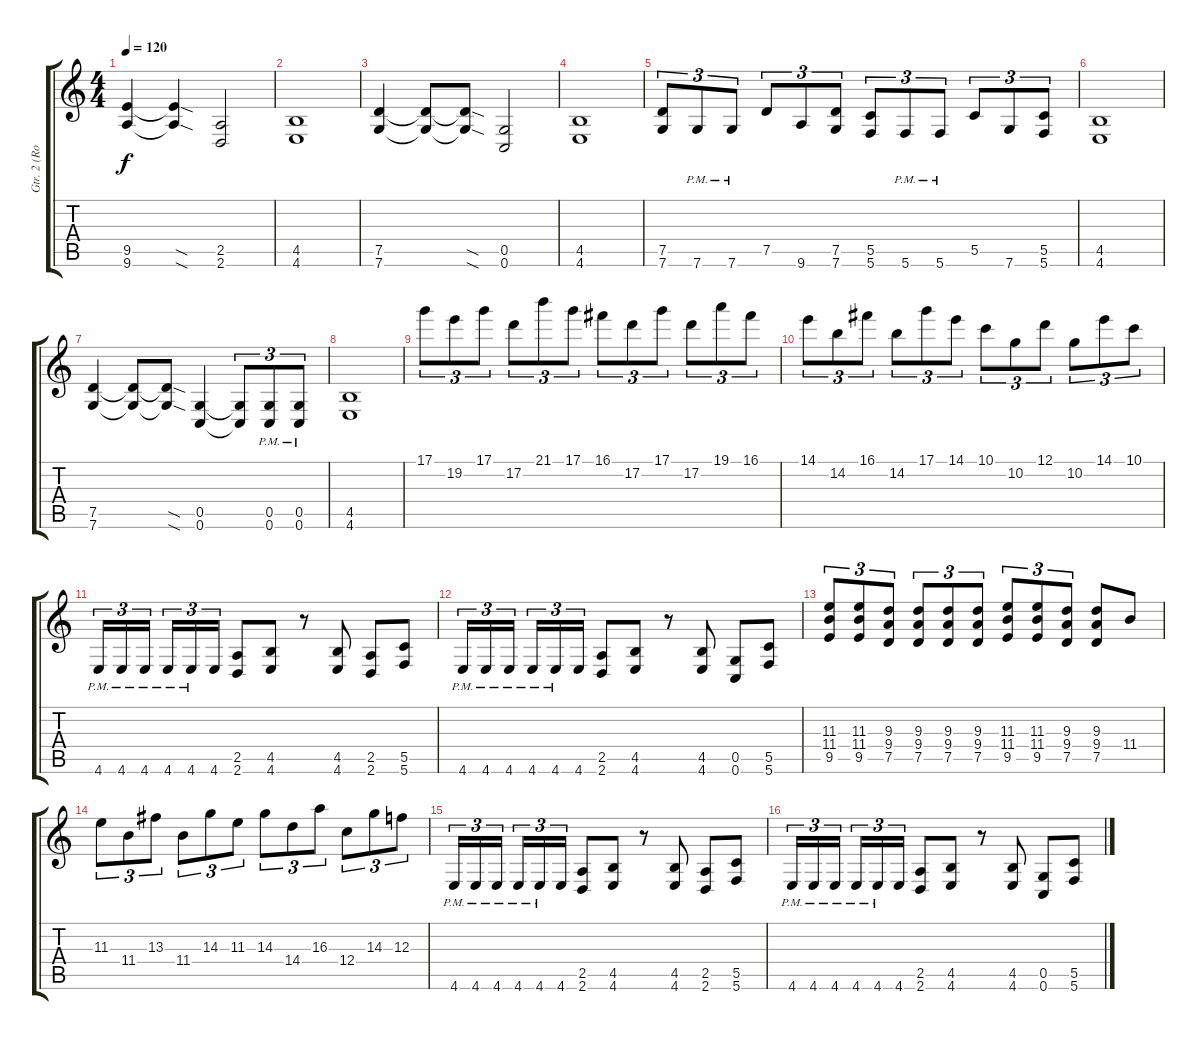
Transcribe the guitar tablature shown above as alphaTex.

\track ("Gtr. 2 (Roope Latvala)" "Gtr. 2 (Ro") {instrument distortionguitar}
\staff {score tabs}
\tuning (D4 A3 F3 C3 G2 C2) {hide}
\ts (4 4)
\tempo 120
\clef g2
\ks c
(9.5 9.6).4{dy f} (9.5{sod t} 9.6{sod t}).4 (2.5 2.6).2 |
(4.5 4.6).1 |
(7.5 7.6).4 (7.5{t} 7.6{t}).8 (7.5{sod t} 7.6{sod t}).8 (0.5 0.6).2 |
(4.5 4.6).1 |
(7.5 7.6).8{tu (3 2)} 7.6{pm}.8{tu (3 2)} 7.6{pm}.8{tu (3 2)} 7.5.8{tu (3 2)} 9.6.8{tu (3 2)} (7.5 7.6).8{tu (3 2)} (5.5 5.6).8{tu (3 2)} 5.6{pm}.8{tu (3 2)} 5.6{pm}.8{tu (3 2)} 5.5.8{tu (3 2)} 7.6.8{tu (3 2)} (5.5 5.6).8{tu (3 2)} |
(4.5 4.6).1 |
(7.5 7.6).4 (7.5{t} 7.6{t}).8 (7.5{sod t} 7.6{sod t}).8 (0.5 0.6).4 (0.5{t} 0.6{t}).8{tu (3 2)} (0.5{pm} 0.6{pm}).8{tu (3 2)} (0.5{pm} 0.6{pm}).8{tu (3 2)} |
(4.5 4.6).1 |
17.1.8{tu (3 2)} 19.2.8{tu (3 2)} 17.1.8{tu (3 2)} 17.2.8{tu (3 2)} 21.1.8{tu (3 2)} 17.1.8{tu (3 2)} 16.1.8{tu (3 2)} 17.2.8{tu (3 2)} 17.1.8{tu (3 2)} 17.2.8{tu (3 2)} 19.1.8{tu (3 2)} 16.1.8{tu (3 2)} |
14.1.8{tu (3 2)} 14.2.8{tu (3 2)} 16.1.8{tu (3 2)} 14.2.8{tu (3 2)} 17.1.8{tu (3 2)} 14.1.8{tu (3 2)} 10.1.8{tu (3 2)} 10.2.8{tu (3 2)} 12.1.8{tu (3 2)} 10.2.8{tu (3 2)} 14.1.8{tu (3 2)} 10.1.8{tu (3 2)} |
4.6{pm}.16{tu (3 2)} 4.6{pm}.16{tu (3 2)} 4.6{pm}.16{tu (3 2) beam splitsecondary} 4.6{pm}.16{tu (3 2)} 4.6{pm}.16{tu (3 2)} 4.6.16{tu (3 2)} (2.5 2.6).8 (4.5 4.6).8 r.8 (4.5 4.6).8 (2.5 2.6).8 (5.5 5.6).8 |
4.6{pm}.16{tu (3 2)} 4.6{pm}.16{tu (3 2)} 4.6{pm}.16{tu (3 2) beam splitsecondary} 4.6{pm}.16{tu (3 2)} 4.6{pm}.16{tu (3 2)} 4.6.16{tu (3 2)} (2.5 2.6).8 (4.5 4.6).8 r.8 (4.5 4.6).8 (0.5 0.6).8 (5.5 5.6).8 |
(11.3 11.4 9.5).8{tu (3 2)} (11.3 11.4 9.5).8{tu (3 2)} (9.3 9.4 7.5).8{tu (3 2)} (9.3 9.4 7.5).8{tu (3 2)} (9.3 9.4 7.5).8{tu (3 2)} (9.3 9.4 7.5).8{tu (3 2)} (11.3 11.4 9.5).8{tu (3 2)} (11.3 11.4 9.5).8{tu (3 2)} (9.3 9.4 7.5).8{tu (3 2)} (9.3 9.4 7.5).8 11.4.8 |
11.3.8{tu (3 2)} 11.4.8{tu (3 2)} 13.3.8{tu (3 2)} 11.4.8{tu (3 2)} 14.3.8{tu (3 2)} 11.3.8{tu (3 2)} 14.3.8{tu (3 2)} 14.4.8{tu (3 2)} 16.3.8{tu (3 2)} 12.4.8{tu (3 2)} 14.3.8{tu (3 2)} 12.3.8{tu (3 2)} |
4.6{pm}.16{tu (3 2)} 4.6{pm}.16{tu (3 2)} 4.6{pm}.16{tu (3 2) beam splitsecondary} 4.6{pm}.16{tu (3 2)} 4.6{pm}.16{tu (3 2)} 4.6.16{tu (3 2)} (2.5 2.6).8 (4.5 4.6).8 r.8 (4.5 4.6).8 (2.5 2.6).8 (5.5 5.6).8 |
4.6{pm}.16{tu (3 2)} 4.6{pm}.16{tu (3 2)} 4.6{pm}.16{tu (3 2) beam splitsecondary} 4.6{pm}.16{tu (3 2)} 4.6{pm}.16{tu (3 2)} 4.6.16{tu (3 2)} (2.5 2.6).8 (4.5 4.6).8 r.8 (4.5 4.6).8 (0.5 0.6).8 (5.5 5.6).8
